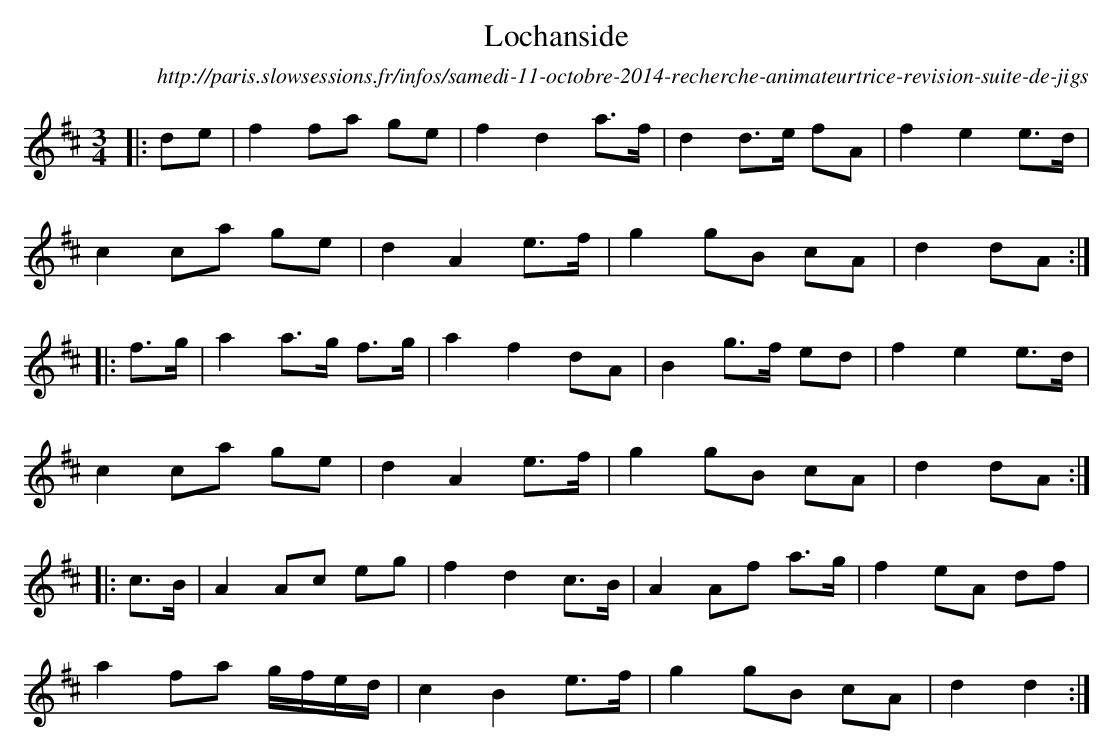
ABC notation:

X:1
T: Lochanside
O:http://paris.slowsessions.fr/infos/samedi-11-octobre-2014-recherche-animateurtrice-revision-suite-de-jigs
M: 3/4
L: 1/8
K: Dmaj
 |: de | f2 fa ge| f2 d2 a>f| d2 d>e  fA| f2 e2 e>d |
 c2 ca ge| d2 A2 e>f| g2 gB cA| d2 dA:|
|: f>g| a2 a>g f>g |a2 f2 dA| B2 g>f ed| f2 e2 e>d |
 c2 ca ge| d2 A2 e>f| g2 gB cA| d2 dA :|
|: c>B| A2 Ac eg| f2 d2 c>B| A2 Af a>g| f2 eA df |
 a2 fa g/f/e/d/ |c2 B2 e>f |g2 gB cA |d2 d2 :|
